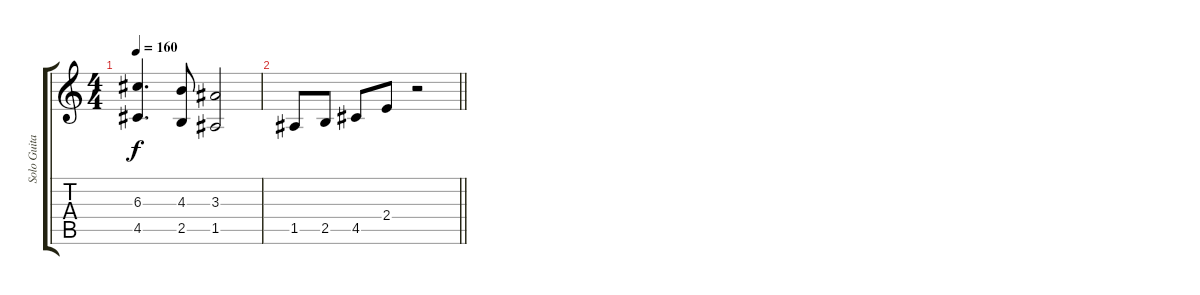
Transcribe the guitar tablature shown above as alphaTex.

\track ("Solo Guitar" "Solo Guita") {instrument overdrivenguitar}
\staff {score tabs}
\tuning (E4 B3 G3 D3 A2 E2) {hide}
\ts (4 4)
\tempo 160
\clef g2
\ks c
(6.3 4.5).4{d dy f} (4.3 2.5).8 (3.3 1.5).2 |
\barLineRight lightlight
1.5.8 2.5.8 4.5.8 2.4.8 r.2
